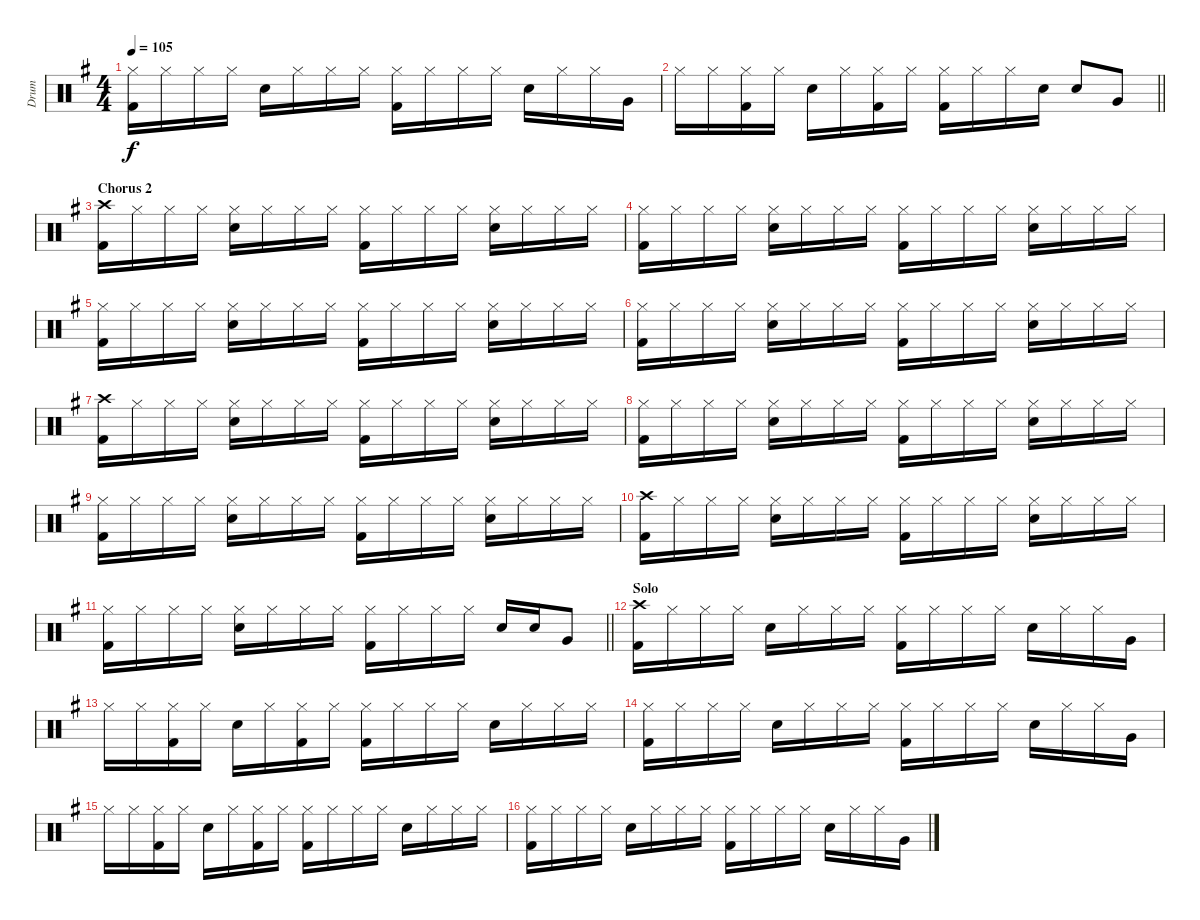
\track ("Drum" "Drum") {instrument percussion}
\staff {score}
\articulation defaults
\ts (4 4)
\tempo 105
\clef neutral
\ks g
("Hi-Hat (closed)" "Kick (hit) 2").16{dy f} "Hi-Hat (closed)".16 "Hi-Hat (closed)".16 "Hi-Hat (closed)".16 "Snare (hit) 2".16 "Hi-Hat (closed)".16 "Hi-Hat (closed)".16 "Hi-Hat (closed)".16 ("Hi-Hat (closed)" "Kick (hit) 2").16 "Hi-Hat (closed)".16 "Hi-Hat (closed)".16 "Hi-Hat (closed)".16 "Snare (hit) 2".16 "Hi-Hat (closed)".16 "Hi-Hat (closed)".16 "Very Low Tom (hit)".16 |
\barLineRight lightlight "Hi-Hat (closed)".16 "Hi-Hat (closed)".16
("Hi-Hat (closed)" "Kick (hit) 2").16 "Hi-Hat (closed)".16 "Snare (hit) 2".16 "Hi-Hat (closed)".16 ("Hi-Hat (closed)" "Kick (hit) 2").16 "Hi-Hat (closed)".16 ("Hi-Hat (closed)" "Kick (hit) 2").16 "Hi-Hat (closed)".16 "Hi-Hat (closed)".16 "Snare (hit) 2".16 "Snare (hit) 2".8 "Very Low Tom (hit)".8 |
\section ("" "Chorus 2")
("Crash high (hit)" "Kick (hit) 2").16 "Hi-Hat (closed)".16 "Hi-Hat (closed)".16 "Hi-Hat (closed)".16 ("Hi-Hat (closed)" "Snare (hit) 2").16 "Hi-Hat (closed)".16 "Hi-Hat (closed)".16 "Hi-Hat (closed)".16 ("Hi-Hat (closed)" "Kick (hit) 2").16 "Hi-Hat (closed)".16 "Hi-Hat (closed)".16 "Hi-Hat (closed)".16 ("Hi-Hat (closed)" "Snare (hit) 2").16 "Hi-Hat (closed)".16 "Hi-Hat (closed)".16 "Hi-Hat (closed)".16 |
("Hi-Hat (closed)" "Kick (hit) 2").16 "Hi-Hat (closed)".16 "Hi-Hat (closed)".16 "Hi-Hat (closed)".16 ("Hi-Hat (closed)" "Snare (hit) 2").16 "Hi-Hat (closed)".16 "Hi-Hat (closed)".16 "Hi-Hat (closed)".16 ("Hi-Hat (closed)" "Kick (hit) 2").16 "Hi-Hat (closed)".16 "Hi-Hat (closed)".16 "Hi-Hat (closed)".16 ("Hi-Hat (closed)" "Snare (hit) 2").16 "Hi-Hat (closed)".16 "Hi-Hat (closed)".16 "Hi-Hat (closed)".16 |
("Hi-Hat (closed)" "Kick (hit) 2").16 "Hi-Hat (closed)".16 "Hi-Hat (closed)".16 "Hi-Hat (closed)".16 ("Hi-Hat (closed)" "Snare (hit) 2").16 "Hi-Hat (closed)".16 "Hi-Hat (closed)".16 "Hi-Hat (closed)".16 ("Hi-Hat (closed)" "Kick (hit) 2").16 "Hi-Hat (closed)".16 "Hi-Hat (closed)".16 "Hi-Hat (closed)".16 ("Hi-Hat (closed)" "Snare (hit) 2").16 "Hi-Hat (closed)".16 "Hi-Hat (closed)".16 "Hi-Hat (closed)".16 |
("Hi-Hat (closed)" "Kick (hit) 2").16 "Hi-Hat (closed)".16 "Hi-Hat (closed)".16 "Hi-Hat (closed)".16 ("Hi-Hat (closed)" "Snare (hit) 2").16 "Hi-Hat (closed)".16 "Hi-Hat (closed)".16 "Hi-Hat (closed)".16 ("Hi-Hat (closed)" "Kick (hit) 2").16 "Hi-Hat (closed)".16 "Hi-Hat (closed)".16 "Hi-Hat (closed)".16 ("Hi-Hat (closed)" "Snare (hit) 2").16 "Hi-Hat (closed)".16 "Hi-Hat (closed)".16 "Hi-Hat (closed)".16 |
("Crash high (hit)" "Kick (hit) 2").16 "Hi-Hat (closed)".16 "Hi-Hat (closed)".16 "Hi-Hat (closed)".16 ("Hi-Hat (closed)" "Snare (hit) 2").16 "Hi-Hat (closed)".16 "Hi-Hat (closed)".16 "Hi-Hat (closed)".16 ("Hi-Hat (closed)" "Kick (hit) 2").16 "Hi-Hat (closed)".16 "Hi-Hat (closed)".16 "Hi-Hat (closed)".16 ("Hi-Hat (closed)" "Snare (hit) 2").16 "Hi-Hat (closed)".16 "Hi-Hat (closed)".16 "Hi-Hat (closed)".16 |
("Hi-Hat (closed)" "Kick (hit) 2").16 "Hi-Hat (closed)".16 "Hi-Hat (closed)".16 "Hi-Hat (closed)".16 ("Hi-Hat (closed)" "Snare (hit) 2").16 "Hi-Hat (closed)".16 "Hi-Hat (closed)".16 "Hi-Hat (closed)".16 ("Hi-Hat (closed)" "Kick (hit) 2").16 "Hi-Hat (closed)".16 "Hi-Hat (closed)".16 "Hi-Hat (closed)".16 ("Hi-Hat (closed)" "Snare (hit) 2").16 "Hi-Hat (closed)".16 "Hi-Hat (closed)".16 "Hi-Hat (closed)".16 |
("Hi-Hat (closed)" "Kick (hit) 2").16 "Hi-Hat (closed)".16 "Hi-Hat (closed)".16 "Hi-Hat (closed)".16 ("Hi-Hat (closed)" "Snare (hit) 2").16 "Hi-Hat (closed)".16 "Hi-Hat (closed)".16 "Hi-Hat (closed)".16 ("Hi-Hat (closed)" "Kick (hit) 2").16 "Hi-Hat (closed)".16 "Hi-Hat (closed)".16 "Hi-Hat (closed)".16 ("Hi-Hat (closed)" "Snare (hit) 2").16 "Hi-Hat (closed)".16 "Hi-Hat (closed)".16 "Hi-Hat (closed)".16 |
("Crash high (hit)" "Kick (hit) 2").16 "Hi-Hat (closed)".16 "Hi-Hat (closed)".16 "Hi-Hat (closed)".16 ("Hi-Hat (closed)" "Snare (hit) 2").16 "Hi-Hat (closed)".16 "Hi-Hat (closed)".16 "Hi-Hat (closed)".16 ("Hi-Hat (closed)" "Kick (hit) 2").16 "Hi-Hat (closed)".16 "Hi-Hat (closed)".16 "Hi-Hat (closed)".16 ("Hi-Hat (closed)" "Snare (hit) 2").16 "Hi-Hat (closed)".16 "Hi-Hat (closed)".16 "Hi-Hat (closed)".16 |
\barLineRight lightlight
("Hi-Hat (closed)" "Kick (hit) 2").16 "Hi-Hat (closed)".16 "Hi-Hat (closed)".16 "Hi-Hat (closed)".16 ("Hi-Hat (closed)" "Snare (hit) 2").16 "Hi-Hat (closed)".16 "Hi-Hat (closed)".16 "Hi-Hat (closed)".16 ("Hi-Hat (closed)" "Kick (hit) 2").16 "Hi-Hat (closed)".16 "Hi-Hat (closed)".16 "Hi-Hat (closed)".16 "Snare (hit) 2".16 "Snare (hit) 2".16 "Very Low Tom (hit)".8 |
\section ("" "Solo")
("Crash high (hit)" "Kick (hit) 2").16 "Hi-Hat (closed)".16 "Hi-Hat (closed)".16 "Hi-Hat (closed)".16 "Snare (hit) 2".16 "Hi-Hat (closed)".16 "Hi-Hat (closed)".16 "Hi-Hat (closed)".16 ("Hi-Hat (closed)" "Kick (hit) 2").16 "Hi-Hat (closed)".16 "Hi-Hat (closed)".16 "Hi-Hat (closed)".16 "Snare (hit) 2".16 "Hi-Hat (closed)".16 "Hi-Hat (closed)".16 "Very Low Tom (hit)".16 |
"Hi-Hat (closed)".16 "Hi-Hat (closed)".16 ("Hi-Hat (closed)" "Kick (hit) 2").16 "Hi-Hat (closed)".16 "Snare (hit) 2".16 "Hi-Hat (closed)".16 ("Hi-Hat (closed)" "Kick (hit) 2").16 "Hi-Hat (closed)".16 ("Hi-Hat (closed)" "Kick (hit) 2").16 "Hi-Hat (closed)".16 "Hi-Hat (closed)".16 "Hi-Hat (closed)".16 "Snare (hit) 2".16 "Hi-Hat (closed)".16 "Hi-Hat (closed)".16 "Hi-Hat (closed)".16 |
("Hi-Hat (closed)" "Kick (hit) 2").16 "Hi-Hat (closed)".16 "Hi-Hat (closed)".16 "Hi-Hat (closed)".16 "Snare (hit) 2".16 "Hi-Hat (closed)".16 "Hi-Hat (closed)".16 "Hi-Hat (closed)".16 ("Hi-Hat (closed)" "Kick (hit) 2").16 "Hi-Hat (closed)".16 "Hi-Hat (closed)".16 "Hi-Hat (closed)".16 "Snare (hit) 2".16 "Hi-Hat (closed)".16 "Hi-Hat (closed)".16 "Very Low Tom (hit)".16 |
"Hi-Hat (closed)".16 "Hi-Hat (closed)".16 ("Hi-Hat (closed)" "Kick (hit) 2").16 "Hi-Hat (closed)".16 "Snare (hit) 2".16 "Hi-Hat (closed)".16 ("Hi-Hat (closed)" "Kick (hit) 2").16 "Hi-Hat (closed)".16 ("Hi-Hat (closed)" "Kick (hit) 2").16 "Hi-Hat (closed)".16 "Hi-Hat (closed)".16 "Hi-Hat (closed)".16 "Snare (hit) 2".16 "Hi-Hat (closed)".16 "Hi-Hat (closed)".16 "Hi-Hat (closed)".16 |
("Hi-Hat (closed)" "Kick (hit) 2").16 "Hi-Hat (closed)".16 "Hi-Hat (closed)".16 "Hi-Hat (closed)".16 "Snare (hit) 2".16 "Hi-Hat (closed)".16 "Hi-Hat (closed)".16 "Hi-Hat (closed)".16 ("Hi-Hat (closed)" "Kick (hit) 2").16 "Hi-Hat (closed)".16 "Hi-Hat (closed)".16 "Hi-Hat (closed)".16 "Snare (hit) 2".16 "Hi-Hat (closed)".16 "Hi-Hat (closed)".16 "Very Low Tom (hit)".16
